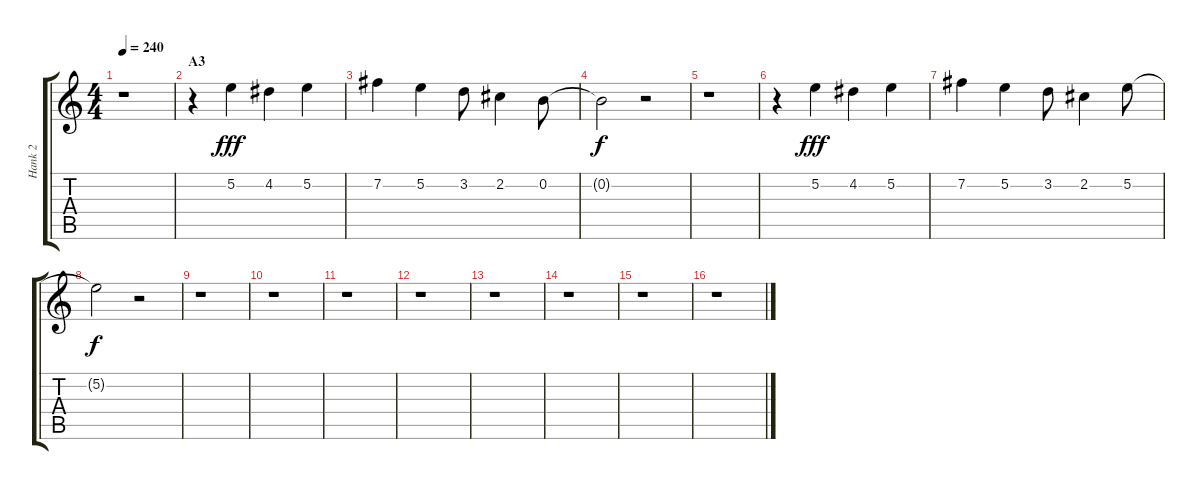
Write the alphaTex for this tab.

\track ("Hank 2" "Hank 2") {instrument electricguitarmuted}
\staff {score tabs}
\tuning (E4 B3 G3 D3 A2 E2) {hide}
\ts (4 4)
\tempo 240
\clef g2
\ks c
r.1{dy f} |
\section ("" "A3")
r.4 5.2.4{dy fff} 4.2.4 5.2.4 |
7.2.4 5.2.4 3.2.8 2.2.4 0.2.8 |
0.2{t}.2{dy f} r.2 |
r.1 |
r.4 5.2.4{dy fff} 4.2.4 5.2.4 |
7.2.4 5.2.4 3.2.8 2.2.4 5.2.8 |
5.2{t}.2{dy f} r.2 |
r.1 |
r.1 |
r.1 |
r.1 |
r.1 |
r.1 |
r.1 |
r.1
